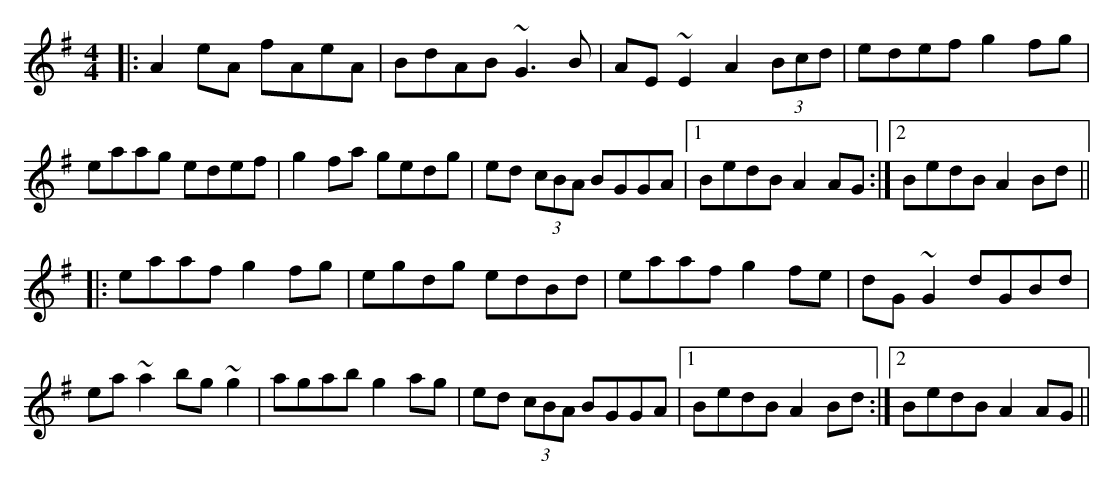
X:1
M:4/4
K:Ador
|:A2eA fAeA|BdAB ~G3B|AE~E2 A2 (3Bcd|edef g2fg|
eaag edef|g2fa gedg|ed (3cBA BGGA|1 BedB A2AG:|2 BedB A2Bd||
|:eaaf g2fg|egdg edBd|eaaf g2fe|dG~G2 dGBd|
ea~a2 bg~g2|agab g2ag|ed (3cBA BGGA|1 BedB A2Bd:|2 BedB A2AG||
